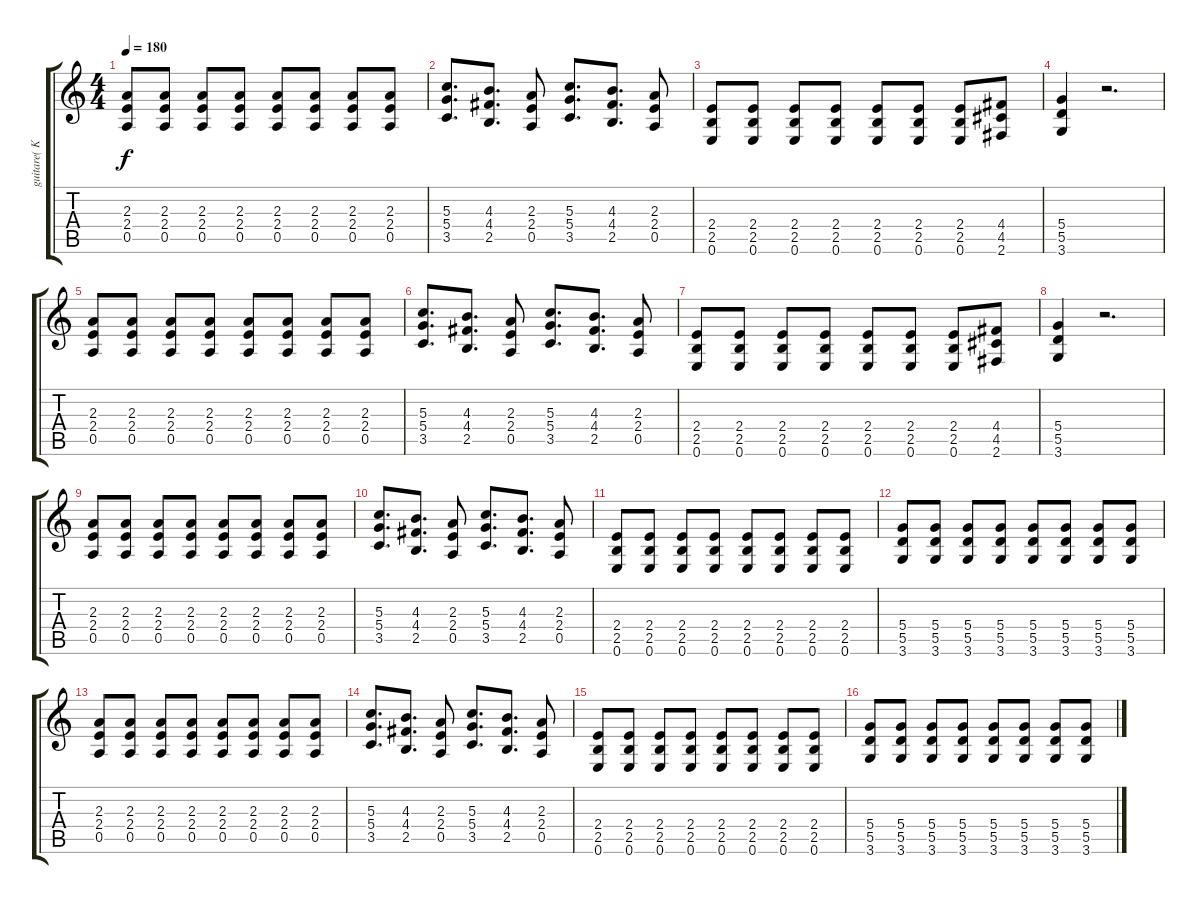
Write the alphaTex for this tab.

\track ("guitare( Kabula )" "guitare( K") {instrument distortionguitar}
\staff {score tabs}
\tuning (E4 B3 G3 D3 A2 E2) {hide}
\ts (4 4)
\tempo 180
\clef g2
\ks c
(2.3 2.4 0.5).8{dy f} (2.3 2.4 0.5).8 (2.3 2.4 0.5).8 (2.3 2.4 0.5).8 (2.3 2.4 0.5).8 (2.3 2.4 0.5).8 (2.3 2.4 0.5).8 (2.3 2.4 0.5).8 |
(5.3 5.4 3.5).8{d} (4.3 4.4 2.5).8{d} (2.3 2.4 0.5).8 (5.3 5.4 3.5).8{d} (4.3 4.4 2.5).8{d} (2.3 2.4 0.5).8 |
(2.4 2.5 0.6).8 (2.4 2.5 0.6).8 (2.4 2.5 0.6).8 (2.4 2.5 0.6).8 (2.4 2.5 0.6).8 (2.4 2.5 0.6).8 (2.4 2.5 0.6).8 (4.4 4.5 2.6).8 |
(5.4 5.5 3.6).4 r.2{d} |
(2.3 2.4 0.5).8 (2.3 2.4 0.5).8 (2.3 2.4 0.5).8 (2.3 2.4 0.5).8 (2.3 2.4 0.5).8 (2.3 2.4 0.5).8 (2.3 2.4 0.5).8 (2.3 2.4 0.5).8 |
(5.3 5.4 3.5).8{d} (4.3 4.4 2.5).8{d} (2.3 2.4 0.5).8 (5.3 5.4 3.5).8{d} (4.3 4.4 2.5).8{d} (2.3 2.4 0.5).8 |
(2.4 2.5 0.6).8 (2.4 2.5 0.6).8 (2.4 2.5 0.6).8 (2.4 2.5 0.6).8 (2.4 2.5 0.6).8 (2.4 2.5 0.6).8 (2.4 2.5 0.6).8 (4.4 4.5 2.6).8 |
(5.4 5.5 3.6).4 r.2{d} |
(2.3 2.4 0.5).8 (2.3 2.4 0.5).8 (2.3 2.4 0.5).8 (2.3 2.4 0.5).8 (2.3 2.4 0.5).8 (2.3 2.4 0.5).8 (2.3 2.4 0.5).8 (2.3 2.4 0.5).8 |
(5.3 5.4 3.5).8{d} (4.3 4.4 2.5).8{d} (2.3 2.4 0.5).8 (5.3 5.4 3.5).8{d} (4.3 4.4 2.5).8{d} (2.3 2.4 0.5).8 |
(2.4 2.5 0.6).8 (2.4 2.5 0.6).8 (2.4 2.5 0.6).8 (2.4 2.5 0.6).8 (2.4 2.5 0.6).8 (2.4 2.5 0.6).8 (2.4 2.5 0.6).8 (2.4 2.5 0.6).8 |
(5.4 5.5 3.6).8 (5.4 5.5 3.6).8 (5.4 5.5 3.6).8 (5.4 5.5 3.6).8 (5.4 5.5 3.6).8 (5.4 5.5 3.6).8 (5.4 5.5 3.6).8 (5.4 5.5 3.6).8 |
(2.3 2.4 0.5).8 (2.3 2.4 0.5).8 (2.3 2.4 0.5).8 (2.3 2.4 0.5).8 (2.3 2.4 0.5).8 (2.3 2.4 0.5).8 (2.3 2.4 0.5).8 (2.3 2.4 0.5).8 |
(5.3 5.4 3.5).8{d} (4.3 4.4 2.5).8{d} (2.3 2.4 0.5).8 (5.3 5.4 3.5).8{d} (4.3 4.4 2.5).8{d} (2.3 2.4 0.5).8 |
(2.4 2.5 0.6).8 (2.4 2.5 0.6).8 (2.4 2.5 0.6).8 (2.4 2.5 0.6).8 (2.4 2.5 0.6).8 (2.4 2.5 0.6).8 (2.4 2.5 0.6).8 (2.4 2.5 0.6).8 |
(5.4 5.5 3.6).8 (5.4 5.5 3.6).8 (5.4 5.5 3.6).8 (5.4 5.5 3.6).8 (5.4 5.5 3.6).8 (5.4 5.5 3.6).8 (5.4 5.5 3.6).8 (5.4 5.5 3.6).8
